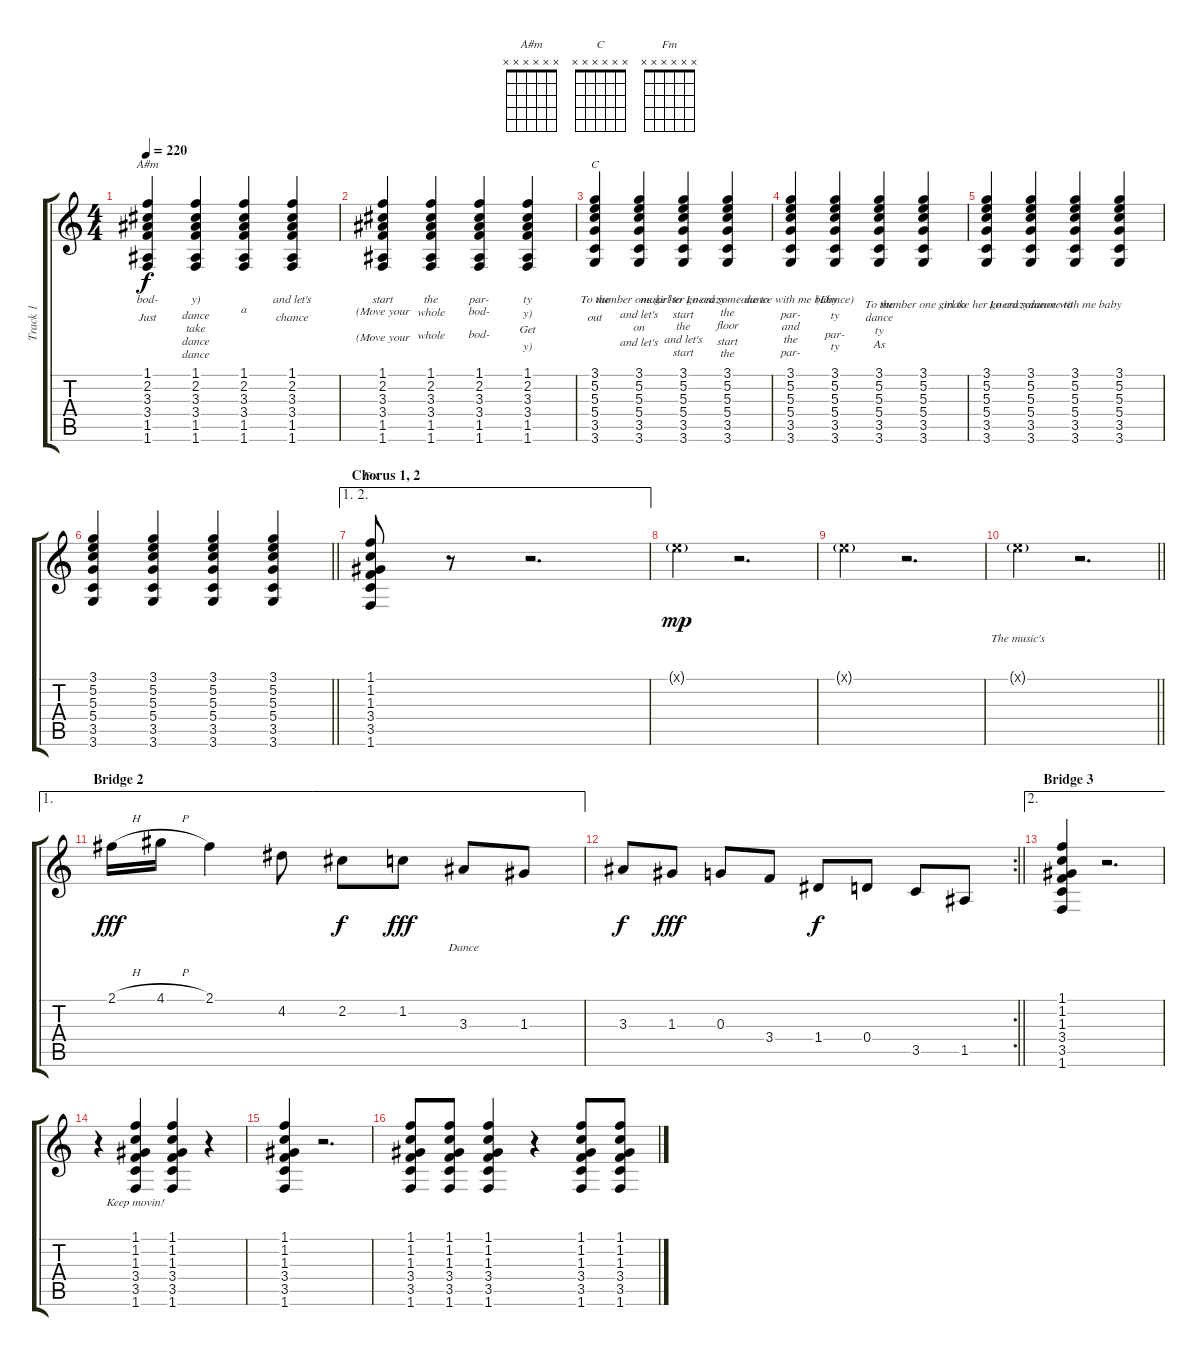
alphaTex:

\track ("Track 1" "Track 1") {instrument acousticguitarsteel}
\staff {score tabs}
\tuning (E4 B3 G3 D3 A2 E2) {hide}
\chord ("A#m" x x x x x x)
\chord ("C" x x x x x x)
\chord ("Fm" x x x x x x)
\ts (4 4)
\tempo 220
\clef g2
\ks c
(1.1 2.2 3.3 3.4 1.5 1.6).4{ch "A#m" lyrics (0 "bod-") lyrics (1 "") lyrics (2 "Just") lyrics (3 "") lyrics (4 "") dy f} (1.1 2.2 3.3 3.4 1.5 1.6).4{lyrics (0 "y)") lyrics (1 "dance") lyrics (2 "take") lyrics (3 "dance") lyrics (4 "dance")} (1.1 2.2 3.3 3.4 1.5 1.6).4{lyrics (0 "") lyrics (1 "") lyrics (2 "a") lyrics (3 "") lyrics (4 "")} (1.1 2.2 3.3 3.4 1.5 1.6).4{lyrics (0 "and let's") lyrics (1 "") lyrics (2 "chance") lyrics (3 "") lyrics (4 "")} |
(1.1 2.2 3.3 3.4 1.5 1.6).4{lyrics (0 "start") lyrics (1 "(Move your") lyrics (2 "") lyrics (3 "") lyrics (4 "(Move your")} (1.1 2.2 3.3 3.4 1.5 1.6).4{lyrics (0 "the") lyrics (1 "whole") lyrics (2 "") lyrics (3 "") lyrics (4 "whole")} (1.1 2.2 3.3 3.4 1.5 1.6).4{lyrics (0 "par-") lyrics (1 "bod-") lyrics (2 "") lyrics (3 "") lyrics (4 "bod-")} (1.1 2.2 3.3 3.4 1.5 1.6).4{lyrics (0 "ty") lyrics (1 "y)") lyrics (2 "Get") lyrics (3 "") lyrics (4 "y)")} |
(3.1 5.2 5.3 5.4 3.5 3.6).4{ch "C" lyrics (0 "To the") lyrics (1 "") lyrics (2 "out") lyrics (3 "") lyrics (4 "")} (3.1 5.2 5.3 5.4 3.5 3.6).4{lyrics (0 "number one girl to") lyrics (1 "and let's") lyrics (2 "on") lyrics (3 "") lyrics (4 "and let's")} (3.1 5.2 5.3 5.4 3.5 3.6).4{lyrics (0 "make her go crazy") lyrics (1 "start") lyrics (2 "the") lyrics (3 "and let's") lyrics (4 "start")} (3.1 5.2 5.3 5.4 3.5 3.6).4{lyrics (0 "I need someone to") lyrics (1 "the") lyrics (2 "floor") lyrics (3 "start") lyrics (4 "the")} |
(3.1 5.2 5.3 5.4 3.5 3.6).4{lyrics (0 "dance with me baby") lyrics (1 "par-") lyrics (2 "and") lyrics (3 "the") lyrics (4 "par-")} (3.1 5.2 5.3 5.4 3.5 3.6).4{lyrics (0 "(Dance)") lyrics (1 "ty") lyrics (2 "") lyrics (3 "par-") lyrics (4 "ty")} (3.1 5.2 5.3 5.4 3.5 3.6).4{lyrics (0 "") lyrics (1 "To the") lyrics (2 "dance") lyrics (3 "ty") lyrics (4 "As")} (3.1 5.2 5.3 5.4 3.5 3.6).4{lyrics (0 "") lyrics (1 "number one girl to") lyrics (2 "") lyrics (3 "") lyrics (4 "")} |
(3.1 5.2 5.3 5.4 3.5 3.6).4{lyrics (0 "") lyrics (1 "make her go crazy") lyrics (2 "") lyrics (3 "") lyrics (4 "")} (3.1 5.2 5.3 5.4 3.5 3.6).4{lyrics (0 "") lyrics (1 "I need someone to") lyrics (2 "") lyrics (3 "") lyrics (4 "")} (3.1 5.2 5.3 5.4 3.5 3.6).4{lyrics (0 "") lyrics (1 "dance with me baby") lyrics (2 "") lyrics (3 "") lyrics (4 "")} (3.1 5.2 5.3 5.4 3.5 3.6).4{lyrics (0 "") lyrics (1 "") lyrics (2 "") lyrics (3 "") lyrics (4 "")} |
\barLineRight lightlight
(3.1 5.2 5.3 5.4 3.5 3.6).4{lyrics (0 "") lyrics (1 "") lyrics (2 "") lyrics (3 "") lyrics (4 "")} (3.1 5.2 5.3 5.4 3.5 3.6).4{lyrics (0 "") lyrics (1 "") lyrics (2 "") lyrics (3 "") lyrics (4 "")} (3.1 5.2 5.3 5.4 3.5 3.6).4{lyrics (0 "") lyrics (1 "") lyrics (2 "") lyrics (3 "") lyrics (4 "")} (3.1 5.2 5.3 5.4 3.5 3.6).4{lyrics (0 "") lyrics (1 "") lyrics (2 "") lyrics (3 "") lyrics (4 "")} |
\ae (1 2)
\section ("" "Chorus 1, 2")
(1.1 1.2 1.3 3.4 3.5 1.6).8{ch "Fm" lyrics (0 "") lyrics (1 "") lyrics (2 "") lyrics (3 "") lyrics (4 "")} r.8 r.2{d} |
0.1{g x}.4{lyrics (0 "") lyrics (1 "") lyrics (2 "") lyrics (3 "") lyrics (4 "") dy mp} r.2{d} |
0.1{g x}.4{lyrics (0 "") lyrics (1 "") lyrics (2 "") lyrics (3 "") lyrics (4 "")} r.2{d} |
\barLineRight lightlight
0.1{g x}.4{lyrics (0 "The music's") lyrics (1 "") lyrics (2 "") lyrics (3 "") lyrics (4 "")} r.2{d} |
\ae 1
\section ("" "Bridge 2")
2.1{h}.16{lyrics (0 "") lyrics (1 "") lyrics (2 "") lyrics (3 "") lyrics (4 "") dy fff} 4.1{h}.16{lyrics (0 "") lyrics (1 "") lyrics (2 "") lyrics (3 "") lyrics (4 "")} 2.1.4{lyrics (0 "") lyrics (1 "") lyrics (2 "") lyrics (3 "") lyrics (4 "")} 4.2.8{lyrics (0 "") lyrics (1 "") lyrics (2 "") lyrics (3 "") lyrics (4 "")} 2.2.8{lyrics (0 "") lyrics (1 "") lyrics (2 "") lyrics (3 "") lyrics (4 "") dy f} 1.2.8{lyrics (0 "") lyrics (1 "") lyrics (2 "") lyrics (3 "") lyrics (4 "") dy fff} 3.3.8{lyrics (0 "") lyrics (1 "Dance") lyrics (2 "") lyrics (3 "") lyrics (4 "")} 1.3.8{lyrics (0 "") lyrics (1 "") lyrics (2 "") lyrics (3 "") lyrics (4 "")} |
\rc 2
\barLineRight lightlight
3.3.8{lyrics (0 "") lyrics (1 "") lyrics (2 "") lyrics (3 "") lyrics (4 "") dy f} 1.3.8{lyrics (0 "") lyrics (1 "") lyrics (2 "") lyrics (3 "") lyrics (4 "") dy fff} 0.3.8{lyrics (0 "") lyrics (1 "") lyrics (2 "") lyrics (3 "") lyrics (4 "")} 3.4.8{lyrics (0 "") lyrics (1 "") lyrics (2 "") lyrics (3 "") lyrics (4 "")} 1.4.8{lyrics (0 "") lyrics (1 "") lyrics (2 "") lyrics (3 "") lyrics (4 "") dy f} 0.4.8{lyrics (0 "") lyrics (1 "") lyrics (2 "") lyrics (3 "") lyrics (4 "")} 3.5.8{lyrics (0 "") lyrics (1 "") lyrics (2 "") lyrics (3 "") lyrics (4 "")} 1.5.8{lyrics (0 "") lyrics (1 "") lyrics (2 "") lyrics (3 "") lyrics (4 "")} |
\ae 2
\section ("" "Bridge 3")
(1.1 1.2 1.3 3.4 3.5 1.6).4{lyrics (0 "") lyrics (1 "") lyrics (2 "") lyrics (3 "") lyrics (4 "")} r.2{d} |
r.4 (1.1 1.2 1.3 3.4 3.5 1.6).4{lyrics (0 "") lyrics (1 "Keep movin!") lyrics (2 "") lyrics (3 "") lyrics (4 "")} (1.1 1.2 1.3 3.4 3.5 1.6).4{lyrics (0 "") lyrics (1 "") lyrics (2 "") lyrics (3 "") lyrics (4 "")} r.4 |
(1.1 1.2 1.3 3.4 3.5 1.6).4{lyrics (0 "") lyrics (1 "") lyrics (2 "") lyrics (3 "") lyrics (4 "")} r.2{d} |
(1.1 1.2 1.3 3.4 3.5 1.6).8{lyrics (0 "") lyrics (1 "") lyrics (2 "") lyrics (3 "") lyrics (4 "")} (1.1 1.2 1.3 3.4 3.5 1.6).8{lyrics (0 "") lyrics (1 "") lyrics (2 "") lyrics (3 "") lyrics (4 "")} (1.1 1.2 1.3 3.4 3.5 1.6).4{lyrics (0 "") lyrics (1 "") lyrics (2 "") lyrics (3 "") lyrics (4 "")} r.4 (1.1 1.2 1.3 3.4 3.5 1.6).8{lyrics (0 "") lyrics (1 "") lyrics (2 "") lyrics (3 "") lyrics (4 "")} (1.1 1.2 1.3 3.4 3.5 1.6).8{lyrics (0 "") lyrics (1 "") lyrics (2 "") lyrics (3 "") lyrics (4 "")}
